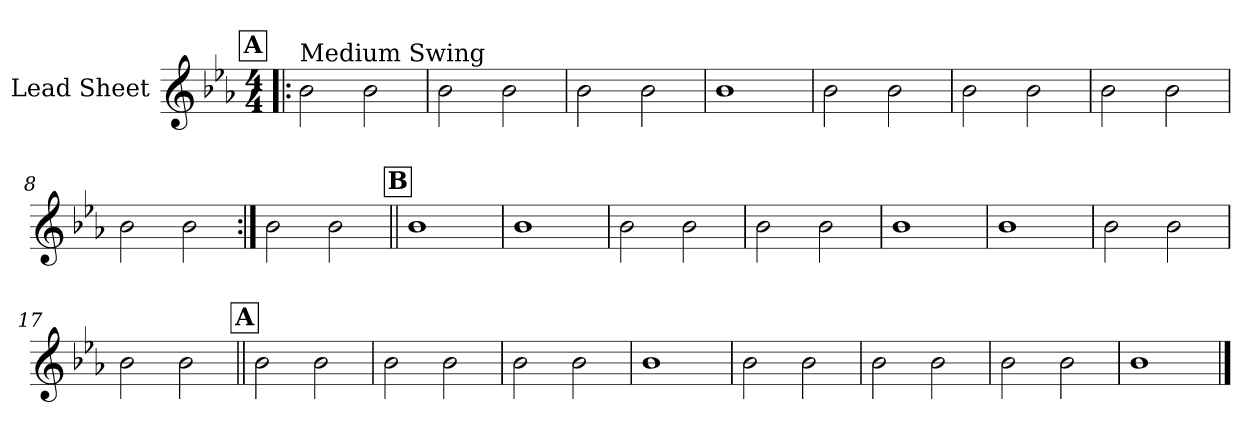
**kern
*part1
*staff1
*I"Lead Sheet
*clefG2
*k[b-e-a-]
*E-:
*M4/4
!!LO:REH:place=s1:a:fs=14:t=A
=1!|:
!LO:TX:a:t=Medium Swing
2b-\
2b-\
=2
2b-\
2b-\
=3
2b-\
2b-\
=4
1b-
!!LO:LB:g=z
=5
2b-\
2b-\
=6
2b-\
2b-\
=7
2b-\
2b-\
=8
2b-\
2b-\
=9:|!
2b-\
2b-\
!!LO:LB:g=z
!!LO:REH:place=s1:a:fs=14:t=B
=10||
1b-
=11
1b-
=12
2b-\
2b-\
=13
2b-\
2b-\
!!LO:LB:g=z
=14
1b-
=15
1b-
=16
2b-\
2b-\
=17
2b-\
2b-\
!!LO:LB:g=z
!!LO:REH:place=s1:a:fs=14:t=A
=18||
2b-\
2b-\
=19
2b-\
2b-\
=20
2b-\
2b-\
=21
1b-
!!LO:LB:g=z
=22
2b-\
2b-\
=23
2b-\
2b-\
=24
2b-\
2b-\
=25
1b-
==
*-
